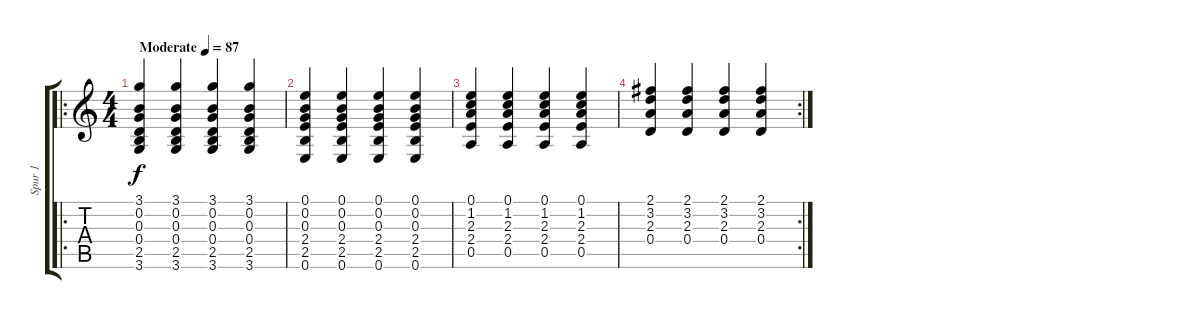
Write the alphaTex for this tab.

\track ("Spur 1" "Spur 1") {instrument overdrivenguitar}
\staff {score tabs}
\tuning (E4 B3 G3 D3 A2 E2) {hide}
\ro
\ts (4 4)
\tempo (87 "Moderate")
\clef g2
\ks c
(3.1 0.2 0.3 0.4 2.5 3.6).4{dy f instrument overdrivenguitar} (3.1 0.2 0.3 0.4 2.5 3.6).4 (3.1 0.2 0.3 0.4 2.5 3.6).4 (3.1 0.2 0.3 0.4 2.5 3.6).4 |
(0.1 0.2 0.3 2.4 2.5 0.6).4 (0.1 0.2 0.3 2.4 2.5 0.6).4 (0.1 0.2 0.3 2.4 2.5 0.6).4 (0.1 0.2 0.3 2.4 2.5 0.6).4 |
(0.1 1.2 2.3 2.4 0.5).4 (0.1 1.2 2.3 2.4 0.5).4 (0.1 1.2 2.3 2.4 0.5).4 (0.1 1.2 2.3 2.4 0.5).4 |
\rc 2
(2.1 3.2 2.3 0.4).4 (2.1 3.2 2.3 0.4).4 (2.1 3.2 2.3 0.4).4 (2.1 3.2 2.3 0.4).4
